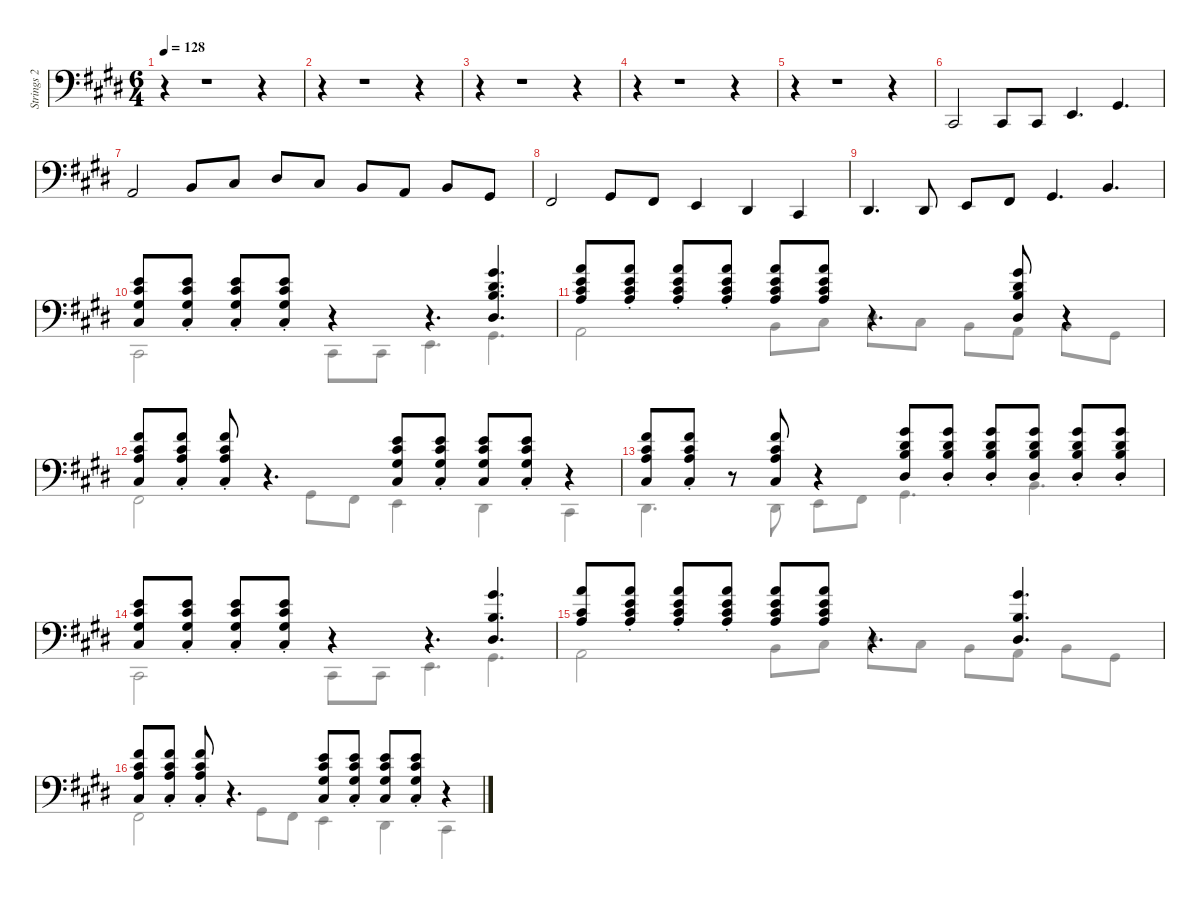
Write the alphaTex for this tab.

\defaultSystemsLayout 4
\hideDynamics
\bracketExtendMode nobrackets
\firstSystemTrackNameMode fullname
\otherSystemsTrackNameMode fullname
\otherSystemsTrackNameOrientation horizontal
\track ("Strings 2" "vln.") {mute instrument stringensemble1}
\staff {score}
\tuning (E4 B3 G3 D3 A2 C2)
\voice
\ts (6 4)
\tempo 128
\clef f4
\ks e
r.4{dy mf beam Down} r.1{beam Down} r.4{beam Down} |
r.4{beam Down} r.1{beam Down} r.4{beam Down} |
r.4{beam Down} r.1{beam Down} r.4{beam Down} |
r.4{beam Down} r.1{beam Down} r.4{beam Down} |
r.4{beam Down} r.1{beam Down} r.4{beam Down} |
1.6{acc #}.2{beam Up} 1.6{acc #}.8{dy f beam Up} 1.6{acc #}.8{beam Up} 4.6{acc forcenatural}.4{d beam Up} 8.6{acc #}.4{d beam Up} |
0.5{acc forcenatural}.2{beam Up} 2.5{acc forcenatural}.8{beam Up} 4.5{acc #}.8{beam Up} 1.4{acc #}.8{beam Up} 4.5{acc #}.8{beam Up} 2.5{acc forcenatural}.8{beam Up} 0.5{acc forcenatural}.8{beam Up} 2.5{acc forcenatural}.8{beam Up} 8.6{acc #}.8{beam Up} |
6.6{acc #}.2{beam Up} 8.6{acc #}.8{beam Up} 6.6{acc #}.8{beam Up} 4.6{acc forcenatural}.4{beam Up} 3.6{acc #}.4{beam Up} 1.6{acc #}.4{beam Up} |
3.6{acc #}.4{d beam Up} 3.6{acc #}.8{beam Up} 4.6{acc forcenatural}.8{beam Up} 6.6{acc #}.8{beam Up} 8.6{acc #}.4{d beam Up} 2.5{acc forcenatural}.4{d beam Up} |
(5.2{acc forcenatural} 6.3{acc #} 6.4{acc #} 4.5{acc #}).8{dy mf beam Up} (5.2{st acc forcenatural} 6.3{st acc #} 6.4{st acc #} 4.5{st acc #}).8{beam Up} (5.2{st acc forcenatural} 6.3{st acc #} 6.4{st acc #} 4.5{st acc #}).8{beam Up} (5.2{st acc forcenatural} 6.3{st acc #} 6.4{st acc #} 4.5{st acc #}).8{beam Up} r.4{beam Up} r.4{d beam Up} (4.1{acc #} 4.2{acc #} 4.3{acc forcenatural} 1.4{acc #}).4{d beam Up} |
(5.1{acc forcenatural} 5.2{acc forcenatural} 6.3{acc #} 7.4{acc forcenatural}).8{beam Up} (5.1{st acc forcenatural} 5.2{st acc forcenatural} 6.3{st acc #} 7.4{st acc forcenatural}).8{beam Up} (5.1{st acc forcenatural} 5.2{st acc forcenatural} 6.3{st acc #} 7.4{st acc forcenatural}).8{beam Up} (5.1{st acc forcenatural} 5.2{st acc forcenatural} 6.3{st acc #} 7.4{st acc forcenatural}).8{beam Up} (5.1{acc forcenatural} 5.2{acc forcenatural} 6.3{acc #} 7.4{acc forcenatural}).8{beam Up} (5.1{acc forcenatural} 5.2{acc forcenatural} 6.3{acc #} 7.4{acc forcenatural}).8{beam Up} r.4{d beam Up} (4.1{acc #} 4.2{acc #} 4.3{acc forcenatural} 1.4{acc #}).8{beam Up} r.4{beam Up} |
(2.1{acc #} 2.2{acc #} 2.3{acc forcenatural} 4.5{acc #}).8{beam Up} (2.1{st acc #} 2.2{st acc #} 2.3{st acc forcenatural} 4.5{st acc #}).8{beam Up} (2.1{st acc #} 2.2{st acc #} 2.3{st acc forcenatural} 4.5{st acc #}).8{beam Up} r.4{d beam Up} (0.1{acc forcenatural} 2.2{acc #} 1.3{acc #} 4.5{acc #}).8{beam Up} (0.1{st acc forcenatural} 6.3{st acc #} 6.4{st acc #} 4.5{st acc #}).8{beam Up} (0.1{acc forcenatural} 6.3{acc #} 6.4{acc #} 4.5{acc #}).8{beam Up} (0.1{st acc forcenatural} 6.3{st acc #} 6.4{st acc #} 4.5{st acc #}).8{beam Up} r.4{beam Up} |
(2.1{acc #} 2.2{acc #} 2.3{acc forcenatural} 4.5{acc #}).8{beam Up} (2.1{st acc #} 2.2{st acc #} 2.3{st acc forcenatural} 4.5{st acc #}).8{beam Up} r.8{beam Up} (2.1{acc #} 2.2{acc #} 2.3{acc forcenatural} 4.5{acc #}).8{beam Up} r.4{beam Up} (4.1{acc #} 4.2{acc #} 4.3{acc forcenatural} 6.5{acc #}).8{beam Up} (4.1{st acc #} 4.2{st acc #} 4.3{st acc forcenatural} 6.5{st acc #}).8{beam Up} (4.1{st acc #} 4.2{st acc #} 4.3{st acc forcenatural} 6.5{st acc #}).8{beam Up} (4.1{acc #} 4.2{acc #} 4.3{acc forcenatural} 6.5{acc #}).8{beam Up} (4.1{st acc #} 4.2{st acc #} 4.3{st acc forcenatural} 6.5{st acc #}).8{beam Up} (4.1{st acc #} 4.2{st acc #} 4.3{st acc forcenatural} 6.5{st acc #}).8{beam Up} |
(5.2{acc forcenatural} 6.3{acc #} 6.4{acc #} 4.5{acc #}).8{beam Up} (5.2{st acc forcenatural} 6.3{st acc #} 6.4{st acc #} 4.5{st acc #}).8{beam Up} (5.2{st acc forcenatural} 6.3{st acc #} 6.4{st acc #} 4.5{st acc #}).8{beam Up} (5.2{st acc forcenatural} 6.3{st acc #} 6.4{st acc #} 4.5{st acc #}).8{beam Up} r.4{beam Up} r.4{d beam Up} (4.1{acc #} 4.3{acc forcenatural} 1.4{acc #}).4{d beam Up} |
(5.1{acc forcenatural} 6.3{acc #} 7.4{acc forcenatural}).8{beam Up} (5.1{st acc forcenatural} 5.2{st acc forcenatural} 6.3{st acc #} 7.4{st acc forcenatural}).8{beam Up} (5.1{st acc forcenatural} 5.2{st acc forcenatural} 6.3{st acc #} 7.4{st acc forcenatural}).8{beam Up} (5.1{st acc forcenatural} 5.2{st acc forcenatural} 6.3{st acc #} 7.4{st acc forcenatural}).8{beam Up} (5.1{acc forcenatural} 5.2{acc forcenatural} 6.3{acc #} 7.4{acc forcenatural}).8{beam Up} (5.1{acc forcenatural} 5.2{acc forcenatural} 6.3{acc #} 7.4{acc forcenatural}).8{beam Up} r.4{d beam Up} (4.1{acc #} 4.3{acc forcenatural} 1.4{acc #}).4{d beam Up} |
(2.1{acc #} 2.2{acc #} 2.3{acc forcenatural} 4.5{acc #}).8{beam Up} (2.1{st acc #} 2.2{st acc #} 2.3{st acc forcenatural} 4.5{st acc #}).8{beam Up} (2.1{st acc #} 2.2{st acc #} 2.3{st acc forcenatural} 4.5{st acc #}).8{beam Up} r.4{d beam Up} (0.1{acc forcenatural} 6.3{acc #} 6.4{acc #} 4.5{acc #}).8{beam Up} (0.1{st acc forcenatural} 6.3{st acc #} 6.4{st acc #} 4.5{st acc #}).8{beam Up} (0.1{acc forcenatural} 6.3{acc #} 6.4{acc #} 4.5{acc #}).8{beam Up} (0.1{st acc forcenatural} 6.3{st acc #} 6.4{st acc #} 4.5{st acc #}).8{beam Up} r.4{beam Up}
\voice
\clef f4
\ottava regular
\simile none
\ks e
|
|
|
|
|
|
|
|
|
1.6{acc #}.2{beam Down} 1.6{acc #}.8{dy f beam Down} 1.6{acc #}.8{beam Down} 4.6{acc forcenatural}.4{d beam Down} 8.6{acc #}.4{d beam Down} |
0.5{acc forcenatural}.2{beam Down} 2.5{acc forcenatural}.8{beam Down} 4.5{acc #}.8{beam Down} 6.5{acc #}.8{beam Down} 4.5{acc #}.8{beam Down} 2.5{acc forcenatural}.8{beam Down} 0.5{acc forcenatural}.8{beam Down} 2.5{acc forcenatural}.8{beam Down} 8.6{acc #}.8{beam Down} |
6.6{acc #}.2{beam Down} 8.6{acc #}.8{beam Down} 6.6{acc #}.8{beam Down} 4.6{acc forcenatural}.4{beam Down} 3.6{acc #}.4{beam Down} 1.6{acc #}.4{beam Down} |
3.6{acc #}.4{d beam Down} 3.6{acc #}.8{beam Down} 4.6{acc forcenatural}.8{beam Down} 6.6{acc #}.8{beam Down} 8.6{acc #}.4{d beam Down} 11.6{acc forcenatural}.4{d beam Down} |
1.6{acc #}.2{dy mf beam Down} 1.6{acc #}.8{dy f beam Down} 1.6{acc #}.8{beam Down} 4.6{acc forcenatural}.4{d beam Down} 8.6{acc #}.4{d beam Down} |
0.5{acc forcenatural}.2{beam Down} 2.5{acc forcenatural}.8{beam Down} 4.5{acc #}.8{beam Down} 6.5{acc #}.8{beam Down} 4.5{acc #}.8{beam Down} 2.5{acc forcenatural}.8{beam Down} 0.5{acc forcenatural}.8{beam Down} 2.5{acc forcenatural}.8{beam Down} 8.6{acc #}.8{beam Down} |
6.6{acc #}.2{beam Down} 8.6{acc #}.8{beam Down} 6.6{acc #}.8{beam Down} 4.6{acc forcenatural}.4{beam Down} 3.6{acc #}.4{beam Down} 1.6{acc #}.4{beam Down}
